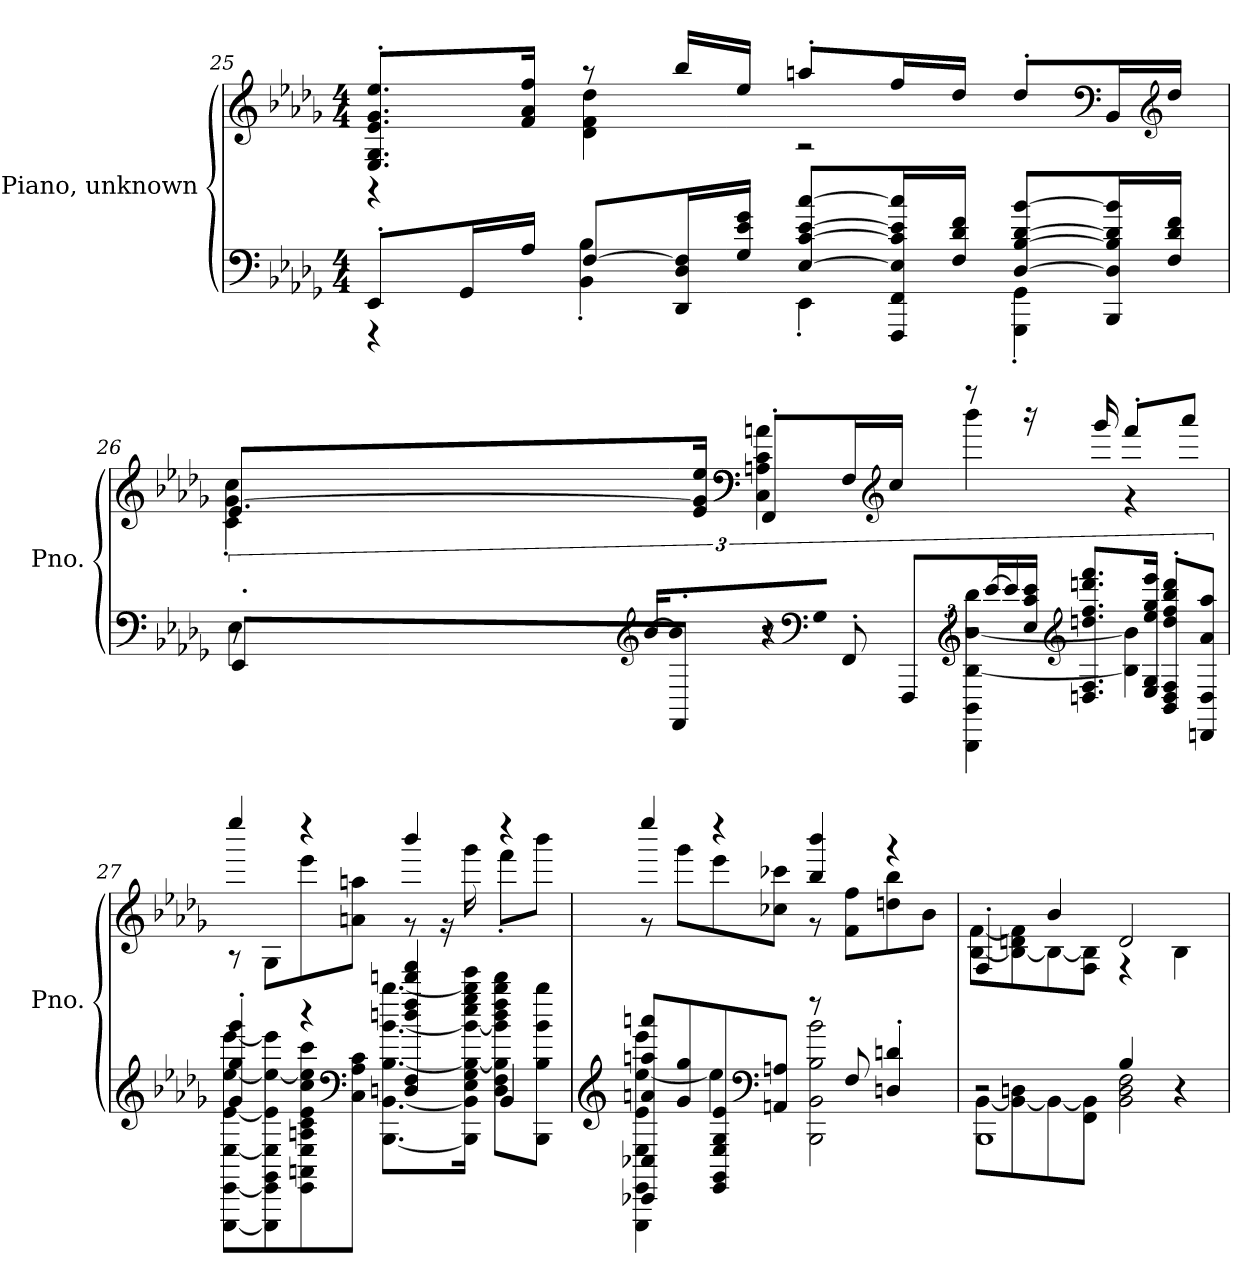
**kern	**kern
*part1	*part1
*staff2	*staff1
*I"Piano, unknown	*
*I'Pno.	*
*clefF4	*clefG2
*k[b-e-a-d-g-]	*k[b-e-a-d-g-]
*M4/4	*M4/4
=25	=25
*^	*^
8EE-'/L	4r	8.E-/' 8.G-/' 8.e-/' 8.g-/' 8.ee-/'L	4r
16GG-/L	.	.	.
16A-/JJ	.	16f/ 16a-/ 16ff/Jk	.
[8F/L	4BB-\' 4B-\'	8r	4d-\ 4f\ 4dd-\
16DD-/ 16D-/ 16F/]L	.	16bb-/LL	.
16G-/ 16e-/ 16g-/JJ	.	16ee-/JJ	.
[8E-/ [8c/ [8e-/ [8cc/L	4EE-'\	8aan'/L	2r
16FFF/ 16FF/ 16E-/] 16c/] 16e-/] 16cc/]L	.	16ff/L	.
16F/ 16d-/ 16f/JJ	.	16dd-/JJ	.
[8D-/ [8B-/ [8d-/ [8b-/L	4GGG-\' 4GG-\'	8dd-'/L	.
*	*	*clefF4	*
16BBB-/ 16D-/] 16B-/] 16d-/] 16b-/]L	.	16BB-/L	.
*	*	*clefG2	*
16F/ 16d-/ 16f/JJ	.	16dd-/JJ	.
!!LO:LB:g=z	!!
=26	=26	=26	=26
*	*^	*	*
12r	4E-\	8EE-'/L	[8.e-/L	4c\' 4g-\' 4cc\'
*clefG2	*	*	*	*
[24b-/LL	.	.	.	.
16b-/]	.	8FF'/J	.	.
*clefF4	*	*	*	*
16G-/JJ	.	.	16e-/] 16g-/ 16ee-/Jk	.
*	*	*	*clefF4	*
*Xbrackettup	*	*	*	*
12FFF/L	4r	8r	8FF'/L	4C\ 4An\ 4c\ 4an\
[24e-/L	.	.	.	.
16e-/]	.	8FF'/	16F/L	.
*	*	*	*clefG2	*
16E-/ 16c/ 16e-/JJ	.	.	16cc/JJ	.
*clefG2	*	*	*	*
8.Dn/ 8.F/ 8.ddn/ 8.ff/ 8.dddn/ 8.fff/L	4BBB-\ 4BB-\ [4B-\ [4b-\ 4bb-\	2r	8r	4bbb-\
.	.	.	16r	.
16E-/ 16G-/ 16ee-/ 16gg-/ 16eee-/Jk	.	.	16ggg-/	.
8BB-/' 8D/' 8F/' 8dd/' 8ff/' 8bb-/' 8ddd/'L	4B-\] 4b-\]	.	8fff'/L	4r
8DDn/ 8D/ 8a-/ 8aa-/J	.	.	8aaa-/J	.
*	*v	*v	*	*
=27	=27	=27	=27
4g-/' 4gg-/' 4ggg-/'	[8EEE-\ [8EE-\ [8E-\ [8e-\ [8ee-\ [8eee-\L	4eeee-/	8r
.	8EEE-\] 8EE-\] 8GG-\ 8E-\] 8e-\] 8ee-\_ 8eee-\]	.	8G-\L
4r	8EE-\ 8AAn\ 8E-\ 8An\ 8c\ 8e-\ 8cc\ 8ee-\] 8ccc\	4r	8eee-\
*clefF4	*	*	*
.	8C\ 8A\ 8c\J	.	8an\ 8aan\J
4Dn/ 4F/ 4ddn/ 4ff/ 4dddn/ 4fff/	[8.BBB-\ [8.BB-\ [8.B-\ [8.b-\ [8.bb-\L	4bbb-/	8r
.	.	.	16r
.	16BBB-\] 16BB-\] 16E-\ 16G-\ 16B-\_ 16b-\_ 16ee-\ 16gg-\ 16bb-\] 16eee-\Jk	.	16ggg-\
4BB-/	8D\ 8F\ 8B-\] 8b-\] 8dd\ 8ff\ 8bb-\ 8ddd\L	4r	8fff'\L
.	8BBB-\ 8B-\ 8b-\ 8bb-\J	.	8bbb-\J
!!LO:PB:g=z	!!
=28	=28	=28	=28
*clefG2	*	*	*
8CC-X/ 8C-X/ 8an/ 8aan/ 8aaan/L	4EEE-\ 4EE-\ 4E-\ 4e-\ [4ee-\ 4eee-\	4eeee-/	8r
8g-/ 8gg-/	.	.	8ggg-\L
8EE-/ 8GG-/ 8E-/ 8G-/ 8e-/	4ee-\]	4r	8eee-\
*clefF4	*	*	*
8AAn/ 8An/J	.	.	8cc-X\ 8ccc-X\J
8r	2BBB-\ 2BB-\ 2B-\ 2b-\	4bb-/ 4bbb-/	8r
8F/	.	.	8f\ 8ff\L
4Dn/' 4dn/'	.	4r	8ddn\ 8bb-\
.	.	.	8b-\J
=29	=29	=29	=29
*	*^	*	*
2r	[8BB-\L	1BBB-	4F'/	[8B-\ [8f\L
.	8BB-\_ 8Dn\	.	.	8B-\_ 8dn\ 8f\]
.	8BB-\_	.	4b-/	8B-\_
.	8FF\ 8BB-\]J	.	.	8F\ 8B-\]J
4B-/	2BB-\ 2D\ 2F\	.	2d/	4r
4r	.	.	.	4B-\
*v	*v	*v	*	*
*	*v	*v
=	=
*-	*-
